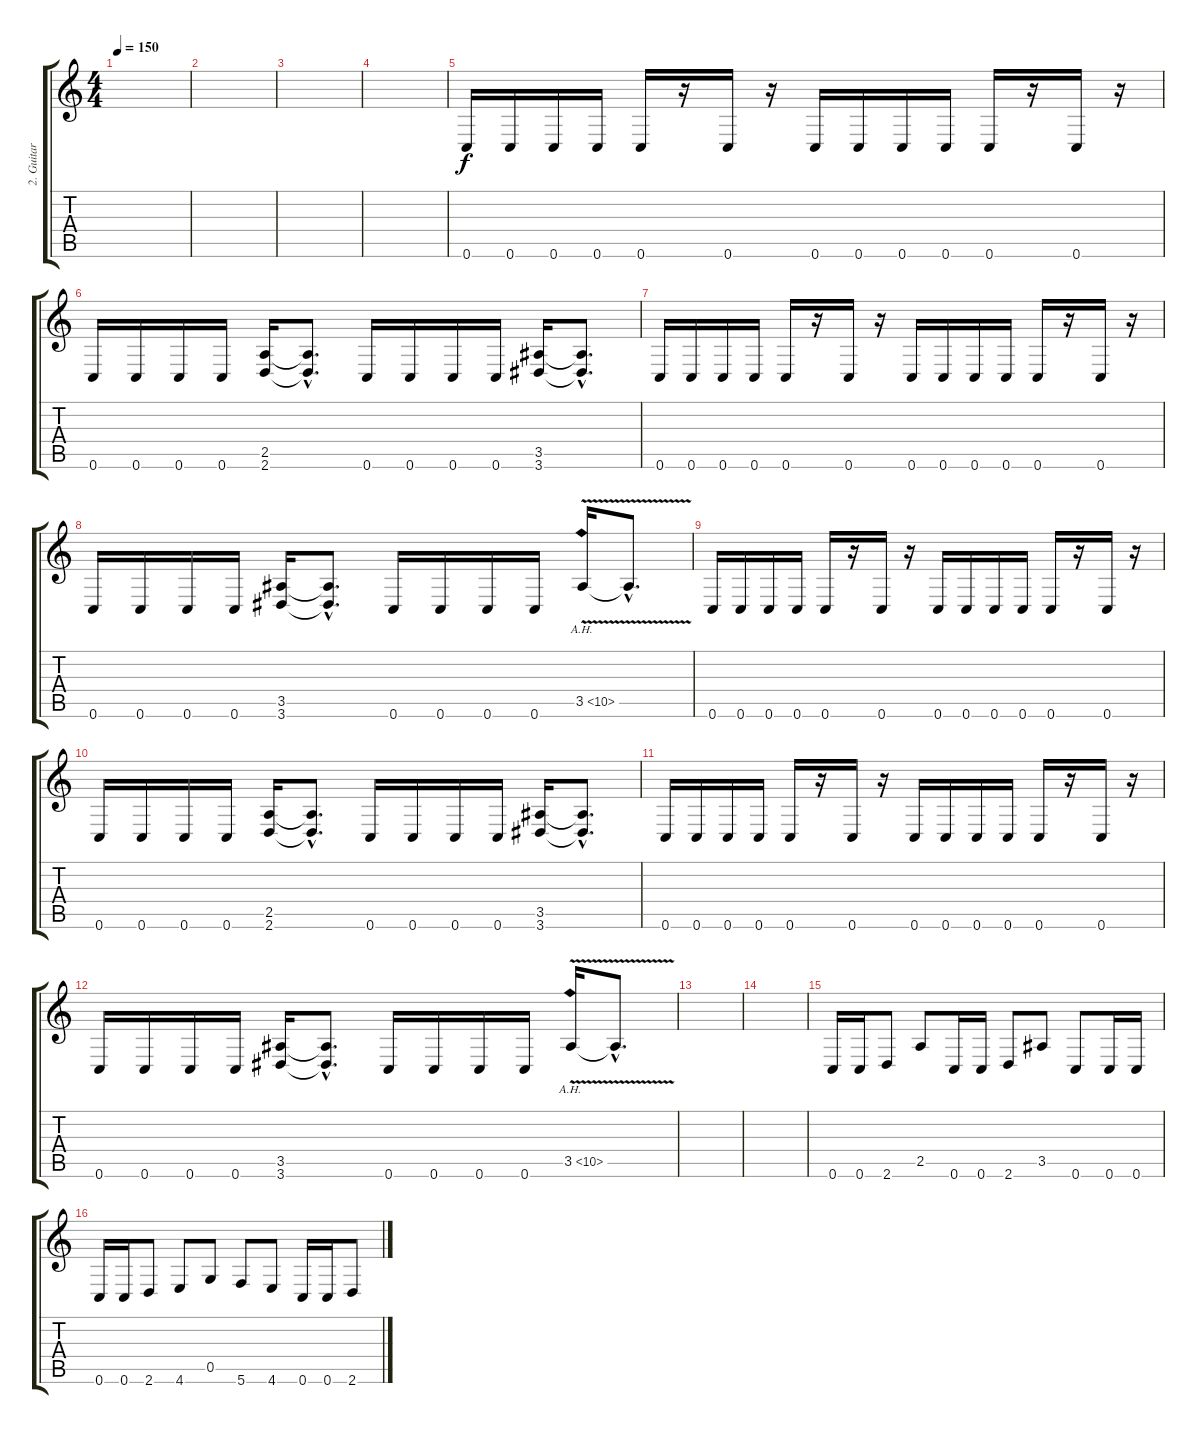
\track ("2. Guitar" "2. Guitar") {instrument distortionguitar}
\staff {score tabs}
\tuning (D4 A3 F3 C3 G2 C2) {hide}
\ts (4 4)
\tempo 150
\clef g2
\ks c
|
|
|
|
0.6.16 0.6.16 0.6.16 0.6.16 0.6.16 r.16 0.6.16 r.16 0.6.16 0.6.16 0.6.16 0.6.16 0.6.16 r.16 0.6.16 r.16 |
0.6.16 0.6.16 0.6.16 0.6.16 (2.5 2.6).16 (2.5{hac t} 2.6{hac t}).8{d} 0.6.16 0.6.16 0.6.16 0.6.16 (3.5 3.6).16 (3.5{hac t} 3.6{hac t}).8{d} |
0.6.16 0.6.16 0.6.16 0.6.16 0.6.16 r.16 0.6.16 r.16 0.6.16 0.6.16 0.6.16 0.6.16 0.6.16 r.16 0.6.16 r.16 |
0.6.16 0.6.16 0.6.16 0.6.16 (3.5 3.6).16 (3.5{hac t} 3.6{hac t}).8{d} 0.6.16 0.6.16 0.6.16 0.6.16 3.5{ah 7 v}.16 3.5{hac t}.8{d} |
0.6.16 0.6.16 0.6.16 0.6.16 0.6.16 r.16 0.6.16 r.16 0.6.16 0.6.16 0.6.16 0.6.16 0.6.16 r.16 0.6.16 r.16 |
0.6.16 0.6.16 0.6.16 0.6.16 (2.5 2.6).16 (2.5{hac t} 2.6{hac t}).8{d} 0.6.16 0.6.16 0.6.16 0.6.16 (3.5 3.6).16 (3.5{hac t} 3.6{hac t}).8{d} |
0.6.16 0.6.16 0.6.16 0.6.16 0.6.16 r.16 0.6.16 r.16 0.6.16 0.6.16 0.6.16 0.6.16 0.6.16 r.16 0.6.16 r.16 |
0.6.16 0.6.16 0.6.16 0.6.16 (3.5 3.6).16 (3.5{hac t} 3.6{hac t}).8{d} 0.6.16 0.6.16 0.6.16 0.6.16 3.5{ah 7 v}.16 3.5{hac t}.8{d} |
|
|
0.6.16 0.6.16 2.6.8 2.5.8 0.6.16 0.6.16 2.6.8 3.5.8 0.6.8 0.6.16 0.6.16 |
0.6.16 0.6.16 2.6.8 4.6.8 0.5.8 5.6.8 4.6.8 0.6.16 0.6.16 2.6.8
